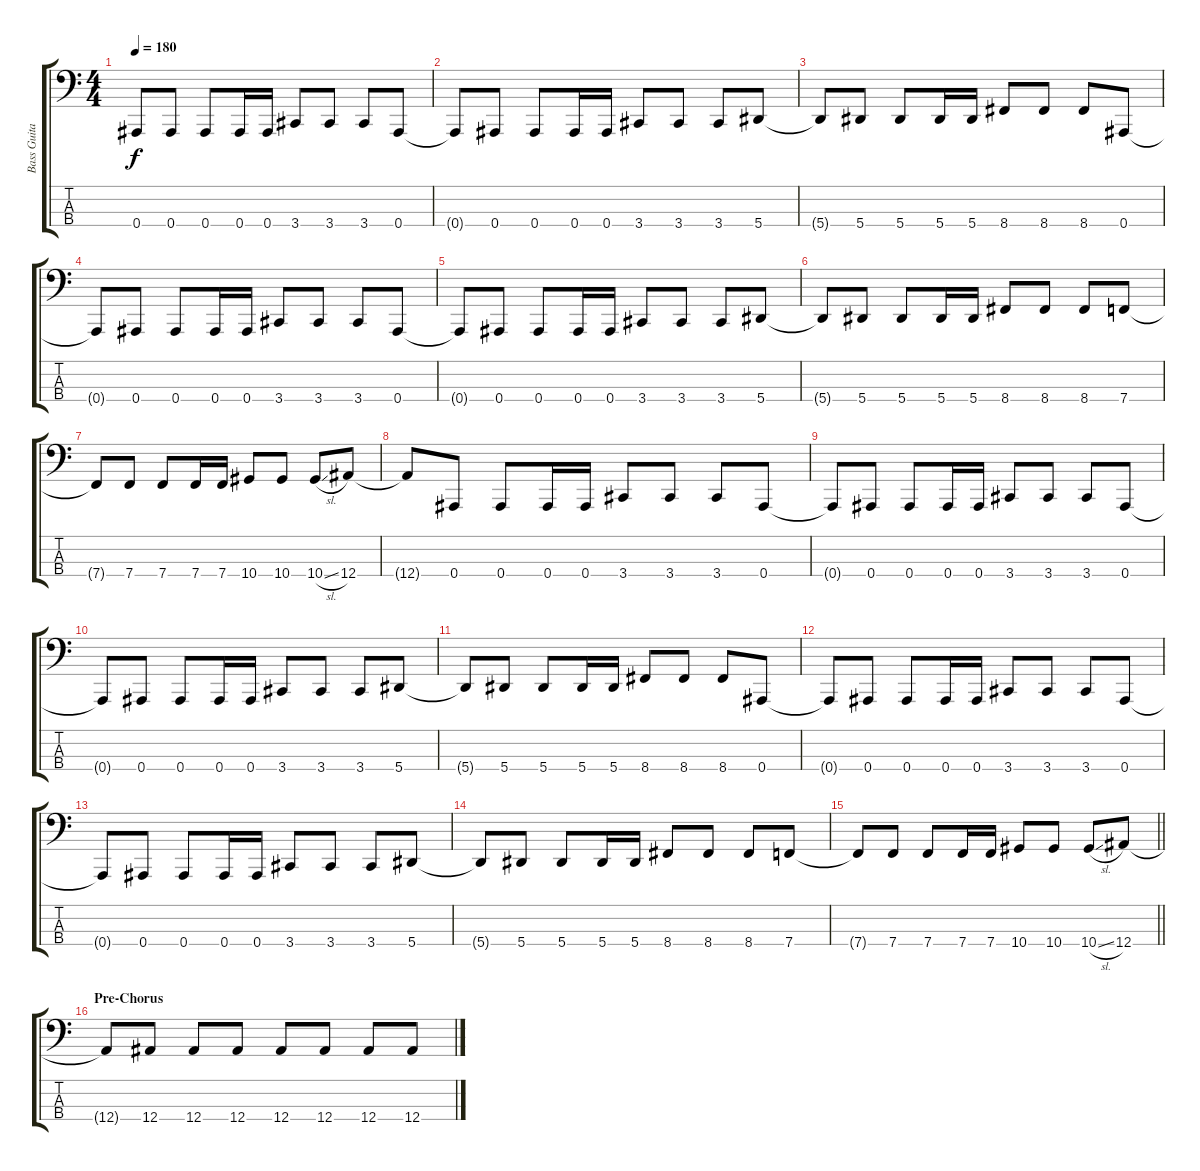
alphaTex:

\track ("Bass Guitar" "Bass Guita") {instrument electricbassfinger}
\staff {score tabs}
\tuning (Eb2 Bb1 F1 Bb0) {hide}
\ts (4 4)
\tempo 180
\clef f4
\ks c
0.4{t}.8{dy f} 0.4.8 0.4.8 0.4.16 0.4.16 3.4.8 3.4.8 3.4.8 0.4.8 |
0.4{t}.8 0.4.8 0.4.8 0.4.16 0.4.16 3.4.8 3.4.8 3.4.8 5.4.8 |
5.4{t}.8 5.4.8 5.4.8 5.4.16 5.4.16 8.4.8 8.4.8 8.4.8 0.4.8 |
0.4{t}.8 0.4.8 0.4.8 0.4.16 0.4.16 3.4.8 3.4.8 3.4.8 0.4.8 |
0.4{t}.8 0.4.8 0.4.8 0.4.16 0.4.16 3.4.8 3.4.8 3.4.8 5.4.8 |
5.4{t}.8 5.4.8 5.4.8 5.4.16 5.4.16 8.4.8 8.4.8 8.4.8 7.4.8 |
7.4{t}.8 7.4.8 7.4.8 7.4.16 7.4.16 10.4.8 10.4.8 10.4{sl}.8 12.4.8 |
12.4{t}.8 0.4.8 0.4.8 0.4.16 0.4.16 3.4.8 3.4.8 3.4.8 0.4.8 |
0.4{t}.8 0.4.8 0.4.8 0.4.16 0.4.16 3.4.8 3.4.8 3.4.8 0.4.8 |
0.4{t}.8 0.4.8 0.4.8 0.4.16 0.4.16 3.4.8 3.4.8 3.4.8 5.4.8 |
5.4{t}.8 5.4.8 5.4.8 5.4.16 5.4.16 8.4.8 8.4.8 8.4.8 0.4.8 |
0.4{t}.8 0.4.8 0.4.8 0.4.16 0.4.16 3.4.8 3.4.8 3.4.8 0.4.8 |
0.4{t}.8 0.4.8 0.4.8 0.4.16 0.4.16 3.4.8 3.4.8 3.4.8 5.4.8 |
5.4{t}.8 5.4.8 5.4.8 5.4.16 5.4.16 8.4.8 8.4.8 8.4.8 7.4.8 |
\barLineRight lightlight
7.4{t}.8 7.4.8 7.4.8 7.4.16 7.4.16 10.4.8 10.4.8 10.4{sl}.8 12.4.8 |
\section ("" "Pre-Chorus")
12.4{t}.8 12.4.8 12.4.8 12.4.8 12.4.8 12.4.8 12.4.8 12.4.8
